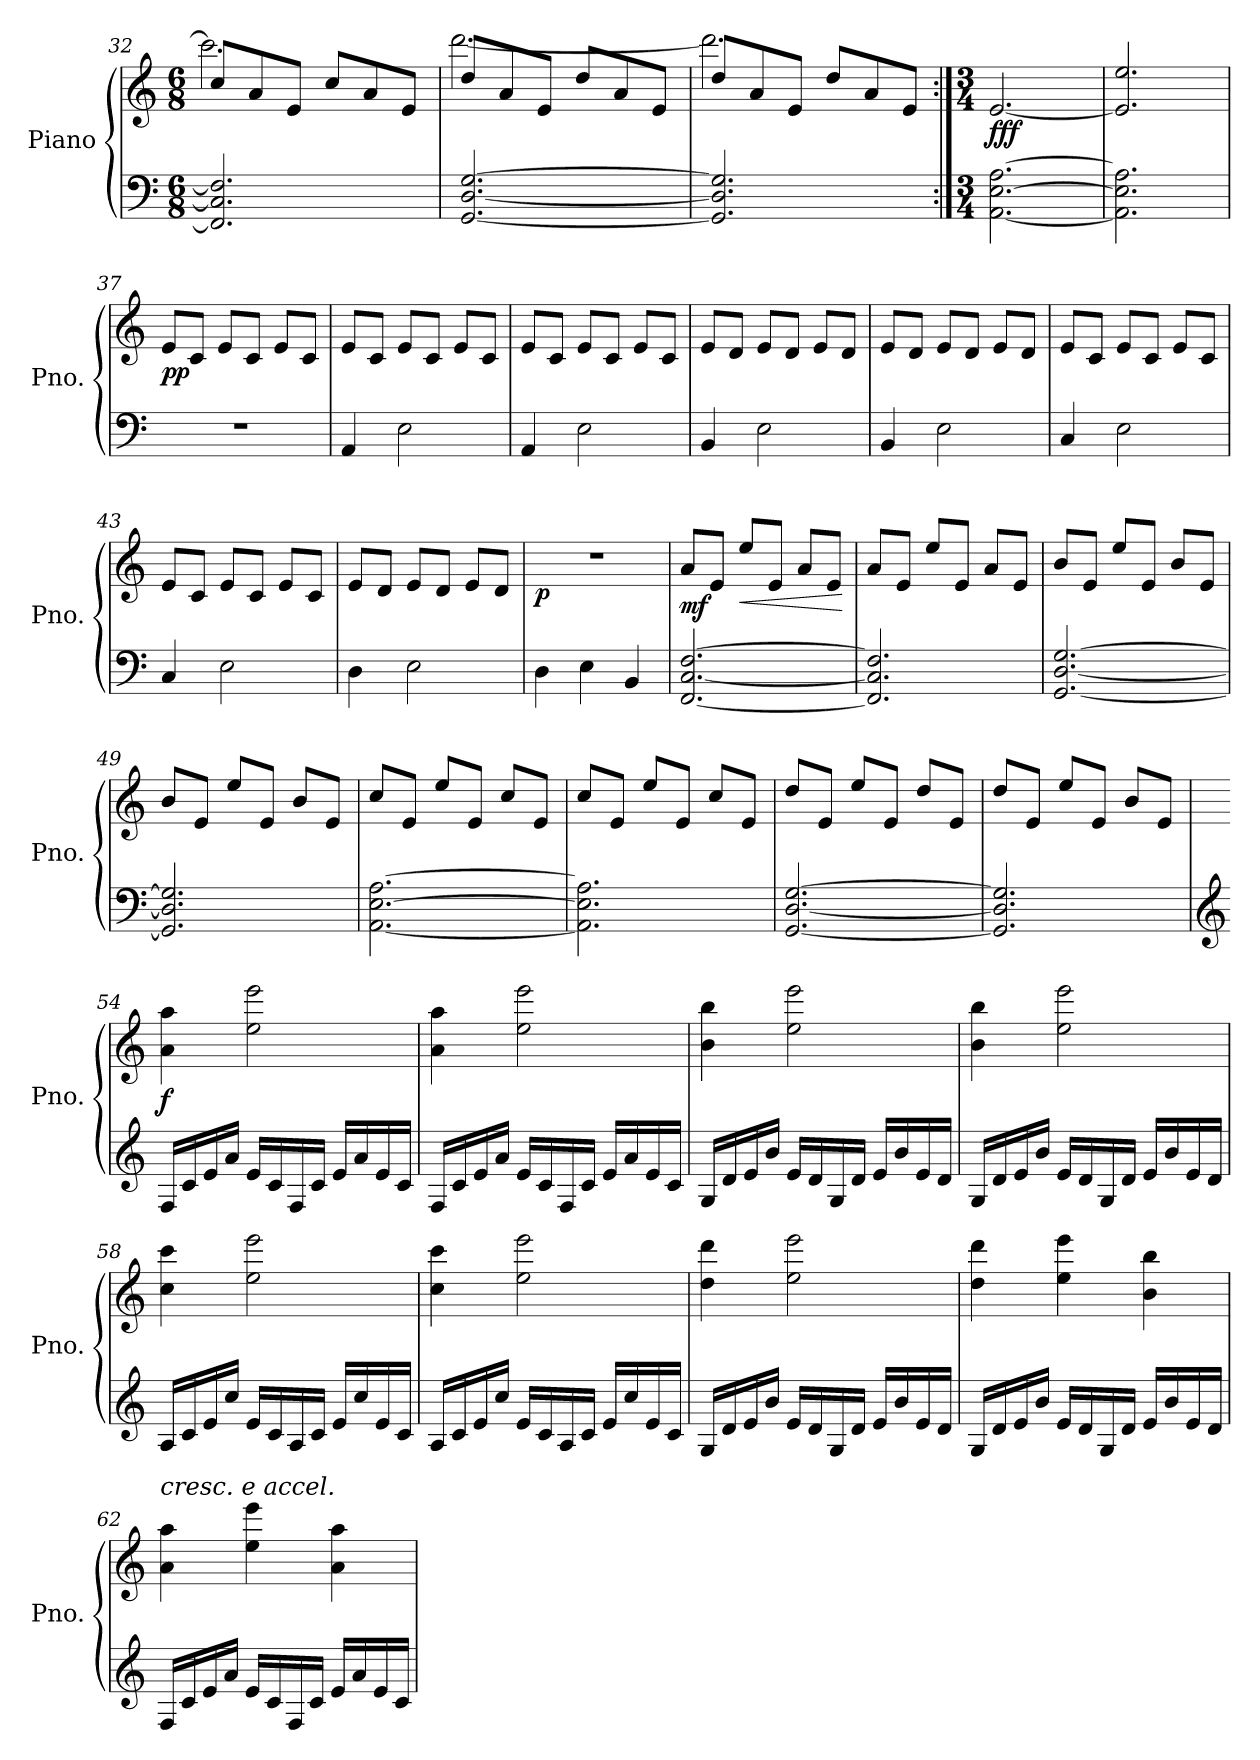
**kern	**kern	**dynam
*part1	*part1	*part1
*staff2	*staff1	*staff1/2
*I"Piano	*	*
*I'Pno.	*	*
*clefF4	*clefG2	*
*k[]	*k[]	*
*M6/8	*M6/8	*
=32	=32	=32
*	*^	*
2.FF/] 2.C/] 2.F/]	8cc/L	2.ccc\]	.
.	8a/	.	.
.	8e/J	.	.
.	8cc/L	.	.
.	8a/	.	.
.	8e/J	.	.
=33	=33	=33	=33
[2.GG/ [2.D/ [2.G/	8dd/L	[2.ddd\	.
.	8a/	.	.
.	8e/J	.	.
.	8dd/L	.	.
.	8a/	.	.
.	8e/J	.	.
!!LO:LB:g=z	!!
=34	=34	=34	=34
2.GG/] 2.D/] 2.G/]	8dd/L	2.ddd\]	.
.	8a/	.	.
.	8e/J	.	.
.	8dd/L	.	.
.	8a/	.	.
.	8e/J	.	.
*	*v	*v	*
=35:|!	=35:|!	=35:|!
*M3/4	*M3/4	*
*	*MM85	*
!	!	!LO:DY:b
[2.AA\ [2.E\ [2.A\	[2.e/	fff
=36	=36	=36
2.AA\] 2.E\] 2.A\]	2.e/] 2.ee/	.
=37	=37	=37
!	!	!LO:DY:b
2.r	8e/L	pp
.	8c/J	.
.	8e/L	.
.	8c/J	.
.	8e/L	.
.	8c/J	.
=38	=38	=38
4AA/	8e/L	.
.	8c/J	.
2E\	8e/L	.
.	8c/J	.
.	8e/L	.
.	8c/J	.
=39	=39	=39
4AA/	8e/L	.
.	8c/J	.
2E\	8e/L	.
.	8c/J	.
.	8e/L	.
.	8c/J	.
=40	=40	=40
4BB/	8e/L	.
.	8d/J	.
2E\	8e/L	.
.	8d/J	.
.	8e/L	.
.	8d/J	.
!!LO:PB:g=z
=41	=41	=41
4BB/	8e/L	.
.	8d/J	.
2E\	8e/L	.
.	8d/J	.
.	8e/L	.
.	8d/J	.
=42	=42	=42
4C/	8e/L	.
.	8c/J	.
2E\	8e/L	.
.	8c/J	.
.	8e/L	.
.	8c/J	.
=43	=43	=43
4C/	8e/L	.
.	8c/J	.
2E\	8e/L	.
.	8c/J	.
.	8e/L	.
.	8c/J	.
=44	=44	=44
4D\	8e/L	.
.	8d/J	.
2E\	8e/L	.
.	8d/J	.
.	8e/L	.
.	8d/J	.
=45	=45	=45
!	!	!LO:DY:b
4D\	2.r	p
4E\	.	.
4BB/	.	.
=46	=46	=46
*	*MM90	*
!	!	!LO:DY:b
[2.FF/ [2.C/ [2.F/	8a/L	mf
.	8e/J	.
!	!	!LO:HP:b
.	8ee/L	<
.	8e/J	.
.	8a/L	.
.	8e/J	.
.	.	[
=47	=47	=47
2.FF/] 2.C/] 2.F/]	8a/L	.
.	8e/J	.
.	8ee/L	.
.	8e/J	.
.	8a/L	.
.	8e/J	.
!!LO:LB:g=z
=48	=48	=48
[2.GG/ [2.D/ [2.G/	8b/L	.
.	8e/J	.
.	8ee/L	.
.	8e/J	.
.	8b/L	.
.	8e/J	.
=49	=49	=49
2.GG/] 2.D/] 2.G/]	8b/L	.
.	8e/J	.
.	8ee/L	.
.	8e/J	.
.	8b/L	.
.	8e/J	.
=50	=50	=50
[2.AA\ [2.E\ [2.A\	8cc/L	.
.	8e/J	.
.	8ee/L	.
.	8e/J	.
.	8cc/L	.
.	8e/J	.
=51	=51	=51
2.AA\] 2.E\] 2.A\]	8cc/L	.
.	8e/J	.
.	8ee/L	.
.	8e/J	.
.	8cc/L	.
.	8e/J	.
=52	=52	=52
[2.GG/ [2.D/ [2.G/	8dd/L	.
.	8e/J	.
.	8ee/L	.
.	8e/J	.
.	8dd/L	.
.	8e/J	.
=53	=53	=53
2.GG/] 2.D/] 2.G/]	8dd/L	.
.	8e/J	.
.	8ee/L	.
.	8e/J	.
.	8b/L	.
.	8e/J	.
!!LO:LB:g=z
=54	=54	=54
*clefG2	*	*
!	!	!LO:DY:b
16F/LL	4a\ 4aa\	f
16c/	.	.
16e/	.	.
16a/JJ	.	.
16e/LL	2ee\ 2eee\	.
16c/	.	.
16F/	.	.
16c/JJ	.	.
16e/LL	.	.
16a/	.	.
16e/	.	.
16c/JJ	.	.
=55	=55	=55
16F/LL	4a\ 4aa\	.
16c/	.	.
16e/	.	.
16a/JJ	.	.
16e/LL	2ee\ 2eee\	.
16c/	.	.
16F/	.	.
16c/JJ	.	.
16e/LL	.	.
16a/	.	.
16e/	.	.
16c/JJ	.	.
=56	=56	=56
16G/LL	4b\ 4bb\	.
16d/	.	.
16e/	.	.
16b/JJ	.	.
16e/LL	2ee\ 2eee\	.
16d/	.	.
16G/	.	.
16d/JJ	.	.
16e/LL	.	.
16b/	.	.
16e/	.	.
16d/JJ	.	.
!!LO:LB:g=z
=57	=57	=57
16G/LL	4b\ 4bb\	.
16d/	.	.
16e/	.	.
16b/JJ	.	.
16e/LL	2ee\ 2eee\	.
16d/	.	.
16G/	.	.
16d/JJ	.	.
16e/LL	.	.
16b/	.	.
16e/	.	.
16d/JJ	.	.
=58	=58	=58
16A/LL	4cc\ 4ccc\	.
16c/	.	.
16e/	.	.
16cc/JJ	.	.
16e/LL	2ee\ 2eee\	.
16c/	.	.
16A/	.	.
16c/JJ	.	.
16e/LL	.	.
16cc/	.	.
16e/	.	.
16c/JJ	.	.
=59	=59	=59
16A/LL	4cc\ 4ccc\	.
16c/	.	.
16e/	.	.
16cc/JJ	.	.
16e/LL	2ee\ 2eee\	.
16c/	.	.
16A/	.	.
16c/JJ	.	.
16e/LL	.	.
16cc/	.	.
16e/	.	.
16c/JJ	.	.
!!LO:LB:g=z
=60	=60	=60
16G/LL	4dd\ 4ddd\	.
16d/	.	.
16e/	.	.
16b/JJ	.	.
16e/LL	2ee\ 2eee\	.
16d/	.	.
16G/	.	.
16d/JJ	.	.
16e/LL	.	.
16b/	.	.
16e/	.	.
16d/JJ	.	.
=61	=61	=61
16G/LL	4dd\ 4ddd\	.
16d/	.	.
16e/	.	.
16b/JJ	.	.
16e/LL	4ee\ 4eee\	.
16d/	.	.
16G/	.	.
16d/JJ	.	.
16e/LL	4b\ 4bb\	.
16b/	.	.
16e/	.	.
16d/JJ	.	.
=62	=62	=62
!	!LO:TX:a:i:t=cresc. e accel.	!
16F/LL	4a\ 4aa\	.
16c/	.	.
16e/	.	.
16a/JJ	.	.
16e/LL	4ee\ 4eee\	.
16c/	.	.
16F/	.	.
16c/JJ	.	.
16e/LL	4a\ 4aa\	.
16a/	.	.
16e/	.	.
16c/JJ	.	.
=	=	=
*-	*-	*-
